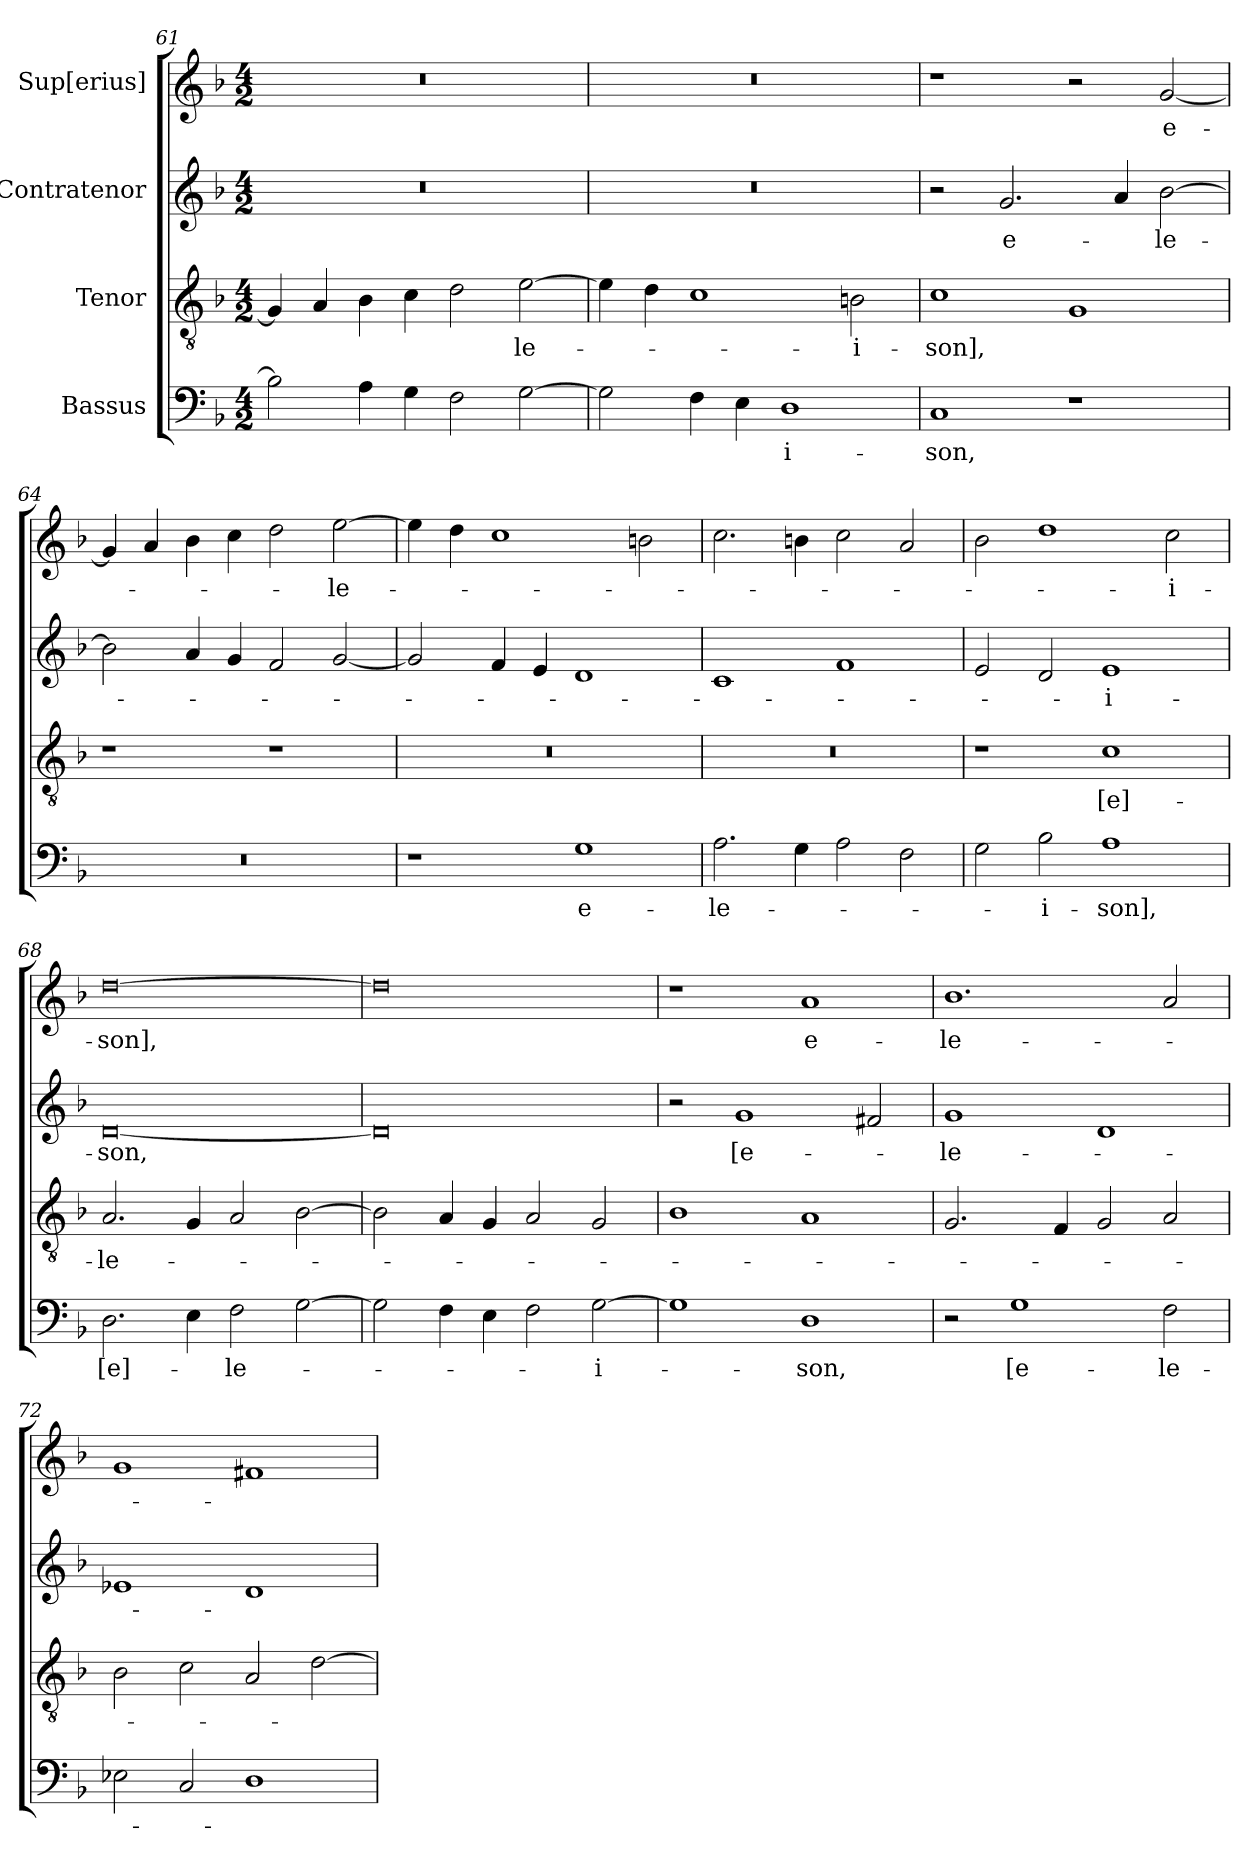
**kern	**text	**kern	**text	**kern	**text	**kern	**text
*part4	*part4	*part3	*part3	*part2	*part2	*part1	*part1
*staff4	*staff4	*staff3	*staff3	*staff2	*staff2	*staff1	*staff1
*I"Bassus	*	*I"Tenor	*	*I"Contratenor	*	*I"Sup[erius]	*
*clefF4	*	*clefGv2	*	*clefG2	*	*clefG2	*
*k[b-]	*	*k[b-]	*	*k[b-]	*	*k[b-]	*
*M4/2	*	*M4/2	*	*M4/2	*	*M4/2	*
=61	=61	=61	=61	=61	=61	=61	=61
2B-\]	.	4G/]	.	0r	.	0r	.
.	.	4A/	.	.	.	.	.
4A\	.	4B-\	.	.	.	.	.
4G\	.	4c\	.	.	.	.	.
2F\	.	2d\	.	.	.	.	.
[2G\	.	[2e\	-le-	.	.	.	.
=62	=62	=62	=62	=62	=62	=62	=62
2G\]	.	4e\]	.	0r	.	0r	.
.	.	4d\	.	.	.	.	.
4F\	.	1c\	.	.	.	.	.
4E\	.	.	.	.	.	.	.
1D\	-i-	.	.	.	.	.	.
.	.	2Bn\	-i-	.	.	.	.
=63	=63	=63	=63	=63	=63	=63	=63
1C/	-son,	1c\	-son],	2r	.	1r	.
.	.	.	.	2.g/	e-	.	.
1r	.	1G/	.	.	.	2r	.
.	.	.	.	4a/	.	.	.
.	.	.	.	[2b-\	-le-	[2g/	e-
=64	=64	=64	=64	=64	=64	=64	=64
0r	.	1r	.	2b-\]	.	4g/]	.
.	.	.	.	.	.	4a/	.
.	.	.	.	4a/	.	4b-\	.
.	.	.	.	4g/	.	4cc\	.
.	.	1r	.	2f/	.	2dd\	.
.	.	.	.	[2g/	.	[2ee\	-le-
=65	=65	=65	=65	=65	=65	=65	=65
1r	.	0r	.	2g/]	.	4ee\]	.
.	.	.	.	.	.	4dd\	.
.	.	.	.	4f/	.	1cc\	.
.	.	.	.	4e/	.	.	.
1G\	e-	.	.	1d/	.	.	.
.	.	.	.	.	.	2bn\	.
=66	=66	=66	=66	=66	=66	=66	=66
2.A\	-le-	0r	.	1c/	.	2.cc\	.
4G\	.	.	.	.	.	4bn\	.
2A\	.	.	.	1f/	.	2cc\	.
2F\	.	.	.	.	.	2a/	.
=67	=67	=67	=67	=67	=67	=67	=67
2G\	.	1r	.	2e/	.	2b-\	.
2B-\	-i-	.	.	2d/	.	1dd\	.
1A\	-son],	1c\	[e]-	1e/	-i-	.	.
.	.	.	.	.	.	2cc\	-i-
=68	=68	=68	=68	=68	=68	=68	=68
2.D\	[e]-	2.A/	-le-	[0d/	-son,	[0dd\	-son],
4E\	.	4G/	.	.	.	.	.
2F\	-le-	2A/	.	.	.	.	.
[2G\	.	[2B-\	.	.	.	.	.
=69	=69	=69	=69	=69	=69	=69	=69
2G\]	.	2B-\]	.	0d/]	.	0dd\]	.
4F\	.	4A/	.	.	.	.	.
4E\	.	4G/	.	.	.	.	.
2F\	.	2A/	.	.	.	.	.
[2G\	-i-	2G/	.	.	.	.	.
=70	=70	=70	=70	=70	=70	=70	=70
1G\]	.	1B-\	.	2r	.	1r	.
.	.	.	.	1g/	[e-	.	.
1D\	-son,	1A/	.	.	.	1a/	e-
.	.	.	.	2f#X/	.	.	.
=71	=71	=71	=71	=71	=71	=71	=71
2r	.	2.G/	.	1g/	-le-	1.b-\	-le-
1G\	[e-	.	.	.	.	.	.
.	.	4F/	.	.	.	.	.
.	.	2G/	.	1d/	.	.	.
2F\	-le-	2A/	.	.	.	2a/	.
=72	=72	=72	=72	=72	=72	=72	=72
2E-X\	.	2B-\	.	1e-X/	.	1g/	.
2C/	.	2c\	.	.	.	.	.
1D\	.	2A/	.	1d/	.	1f#X/	.
.	.	[2d\	.	.	.	.	.
=	=	=	=	=	=	=	=
*-	*-	*-	*-	*-	*-	*-	*-
